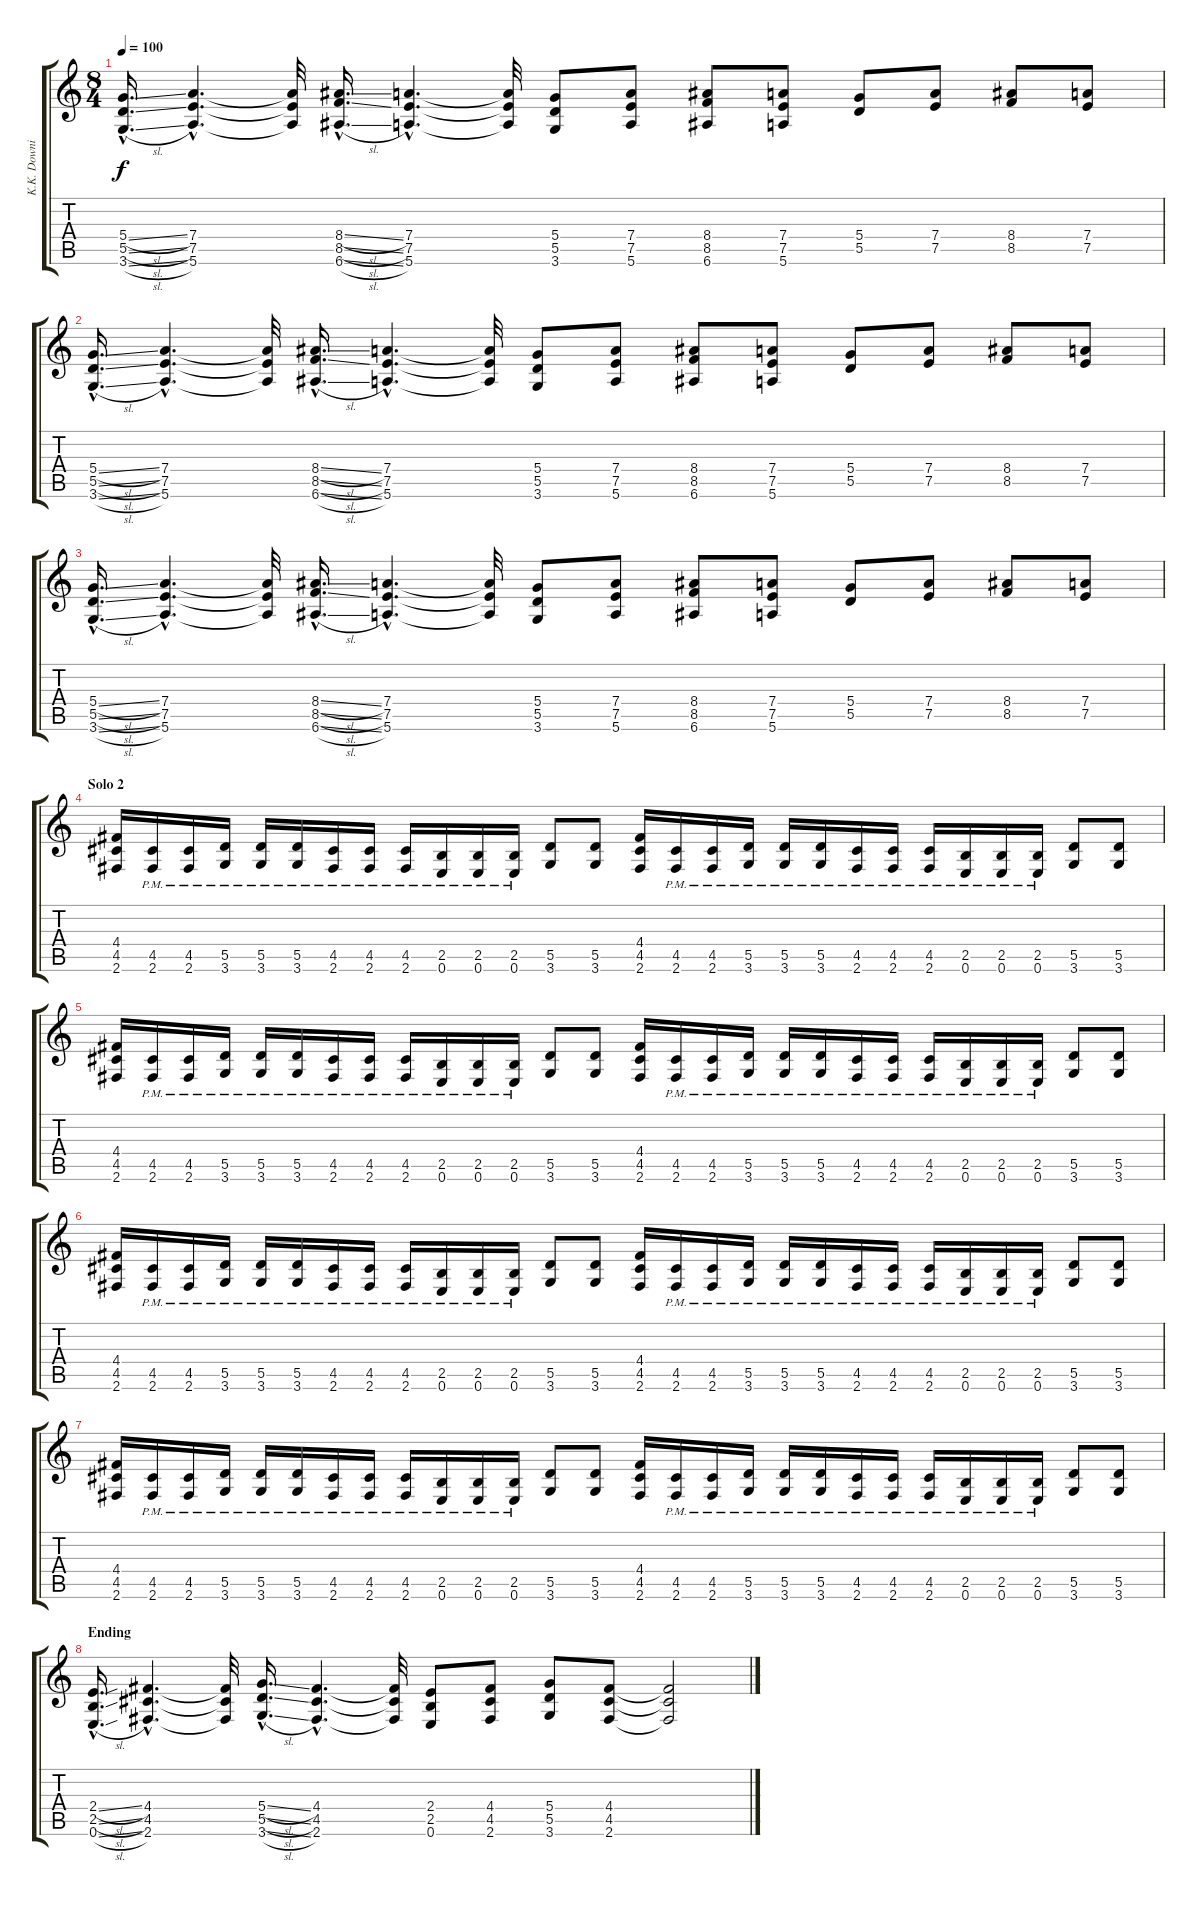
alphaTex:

\track ("K.K. Downing" "K.K. Downi") {instrument distortionguitar}
\staff {score tabs}
\tuning (E4 B3 G3 D3 A2 E2) {hide}
\ts (8 4)
\tempo 100
\clef g2
\ks c
(5.4{sl hac} 5.5{sl hac} 3.6{sl hac}).16{d dy f} (7.4{hac} 7.5{hac} 5.6{hac}).4{d} (7.4{t} 7.5{t} 5.6{t}).32 (8.4{sl hac} 8.5{sl hac} 6.6{sl hac}).16{d} (7.4{hac} 7.5{hac} 5.6{hac}).4{d} (7.4{t} 7.5{t} 5.6{t}).32 (5.4 5.5 3.6).8 (7.4 7.5 5.6).8 (8.4 8.5 6.6).8 (7.4 7.5 5.6).8 (5.4 5.5).8 (7.4 7.5).8 (8.4 8.5).8 (7.4 7.5).8 |
(5.4{sl hac} 5.5{sl hac} 3.6{sl hac}).16{d} (7.4{hac} 7.5{hac} 5.6{hac}).4{d} (7.4{t} 7.5{t} 5.6{t}).32 (8.4{sl hac} 8.5{sl hac} 6.6{sl hac}).16{d} (7.4{hac} 7.5{hac} 5.6{hac}).4{d} (7.4{t} 7.5{t} 5.6{t}).32 (5.4 5.5 3.6).8 (7.4 7.5 5.6).8 (8.4 8.5 6.6).8 (7.4 7.5 5.6).8 (5.4 5.5).8 (7.4 7.5).8 (8.4 8.5).8 (7.4 7.5).8 |
(5.4{sl hac} 5.5{sl hac} 3.6{sl hac}).16{d} (7.4{hac} 7.5{hac} 5.6{hac}).4{d} (7.4{t} 7.5{t} 5.6{t}).32 (8.4{sl hac} 8.5{sl hac} 6.6{sl hac}).16{d} (7.4{hac} 7.5{hac} 5.6{hac}).4{d} (7.4{t} 7.5{t} 5.6{t}).32 (5.4 5.5 3.6).8 (7.4 7.5 5.6).8 (8.4 8.5 6.6).8 (7.4 7.5 5.6).8 (5.4 5.5).8 (7.4 7.5).8 (8.4 8.5).8 (7.4 7.5).8 |
\section ("" "Solo 2")
(4.4 4.5 2.6).16 (4.5{pm} 2.6{pm}).16 (4.5{pm} 2.6{pm}).16 (5.5{pm} 3.6{pm}).16 (5.5{pm} 3.6{pm}).16 (5.5{pm} 3.6{pm}).16 (4.5{pm} 2.6{pm}).16 (4.5{pm} 2.6{pm}).16 (4.5{pm} 2.6{pm}).16 (2.5{pm} 0.6{pm}).16 (2.5{pm} 0.6{pm}).16 (2.5{pm} 0.6{pm}).16 (5.5 3.6).8 (5.5 3.6).8 (4.4 4.5 2.6).16 (4.5{pm} 2.6{pm}).16 (4.5{pm} 2.6{pm}).16 (5.5{pm} 3.6{pm}).16 (5.5{pm} 3.6{pm}).16 (5.5{pm} 3.6{pm}).16 (4.5{pm} 2.6{pm}).16 (4.5{pm} 2.6{pm}).16 (4.5{pm} 2.6{pm}).16 (2.5{pm} 0.6{pm}).16 (2.5{pm} 0.6{pm}).16 (2.5{pm} 0.6{pm}).16 (5.5 3.6).8 (5.5 3.6).8 |
(4.4 4.5 2.6).16 (4.5{pm} 2.6{pm}).16 (4.5{pm} 2.6{pm}).16 (5.5{pm} 3.6{pm}).16 (5.5{pm} 3.6{pm}).16 (5.5{pm} 3.6{pm}).16 (4.5{pm} 2.6{pm}).16 (4.5{pm} 2.6{pm}).16 (4.5{pm} 2.6{pm}).16 (2.5{pm} 0.6{pm}).16 (2.5{pm} 0.6{pm}).16 (2.5{pm} 0.6{pm}).16 (5.5 3.6).8 (5.5 3.6).8 (4.4 4.5 2.6).16 (4.5{pm} 2.6{pm}).16 (4.5{pm} 2.6{pm}).16 (5.5{pm} 3.6{pm}).16 (5.5{pm} 3.6{pm}).16 (5.5{pm} 3.6{pm}).16 (4.5{pm} 2.6{pm}).16 (4.5{pm} 2.6{pm}).16 (4.5{pm} 2.6{pm}).16 (2.5{pm} 0.6{pm}).16 (2.5{pm} 0.6{pm}).16 (2.5{pm} 0.6{pm}).16 (5.5 3.6).8 (5.5 3.6).8 |
(4.4 4.5 2.6).16 (4.5{pm} 2.6{pm}).16 (4.5{pm} 2.6{pm}).16 (5.5{pm} 3.6{pm}).16 (5.5{pm} 3.6{pm}).16 (5.5{pm} 3.6{pm}).16 (4.5{pm} 2.6{pm}).16 (4.5{pm} 2.6{pm}).16 (4.5{pm} 2.6{pm}).16 (2.5{pm} 0.6{pm}).16 (2.5{pm} 0.6{pm}).16 (2.5{pm} 0.6{pm}).16 (5.5 3.6).8 (5.5 3.6).8 (4.4 4.5 2.6).16 (4.5{pm} 2.6{pm}).16 (4.5{pm} 2.6{pm}).16 (5.5{pm} 3.6{pm}).16 (5.5{pm} 3.6{pm}).16 (5.5{pm} 3.6{pm}).16 (4.5{pm} 2.6{pm}).16 (4.5{pm} 2.6{pm}).16 (4.5{pm} 2.6{pm}).16 (2.5{pm} 0.6{pm}).16 (2.5{pm} 0.6{pm}).16 (2.5{pm} 0.6{pm}).16 (5.5 3.6).8 (5.5 3.6).8 |
(4.4 4.5 2.6).16 (4.5{pm} 2.6{pm}).16 (4.5{pm} 2.6{pm}).16 (5.5{pm} 3.6{pm}).16 (5.5{pm} 3.6{pm}).16 (5.5{pm} 3.6{pm}).16 (4.5{pm} 2.6{pm}).16 (4.5{pm} 2.6{pm}).16 (4.5{pm} 2.6{pm}).16 (2.5{pm} 0.6{pm}).16 (2.5{pm} 0.6{pm}).16 (2.5{pm} 0.6{pm}).16 (5.5 3.6).8 (5.5 3.6).8 (4.4 4.5 2.6).16 (4.5{pm} 2.6{pm}).16 (4.5{pm} 2.6{pm}).16 (5.5{pm} 3.6{pm}).16 (5.5{pm} 3.6{pm}).16 (5.5{pm} 3.6{pm}).16 (4.5{pm} 2.6{pm}).16 (4.5{pm} 2.6{pm}).16 (4.5{pm} 2.6{pm}).16 (2.5{pm} 0.6{pm}).16 (2.5{pm} 0.6{pm}).16 (2.5{pm} 0.6{pm}).16 (5.5 3.6).8 (5.5 3.6).8 |
\section ("" "Ending")
(2.4{sl hac} 2.5{sl hac} 0.6{sl hac}).16{d} (4.4{hac} 4.5{hac} 2.6{hac}).4{d} (4.4{t} 4.5{t} 2.6{t}).32 (5.4{sl hac} 5.5{sl hac} 3.6{sl hac}).16{d} (4.4{hac} 4.5{hac} 2.6{hac}).4{d} (4.4{t} 4.5{t} 2.6{t}).32 (2.4 2.5 0.6).8 (4.4 4.5 2.6).8 (5.4 5.5 3.6).8 (4.4 4.5 2.6).8 (4.4{t} 4.5{t} 2.6{t}).2
